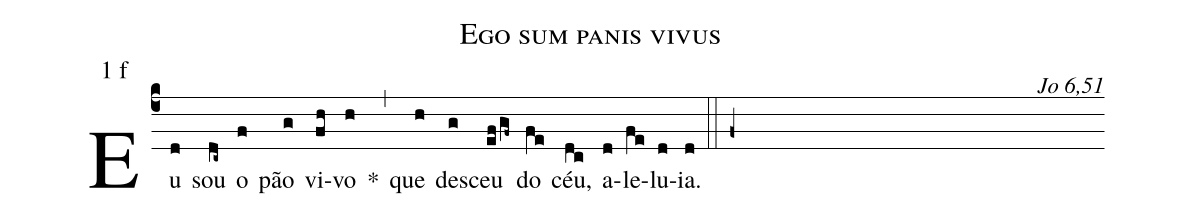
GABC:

name: Ego sum panis vivus;
mode: 1;
mode-differentia: f;
commentary: Jo 6,51;
%%
(c4)

Eu(d) sou(dc~) o(f) pão(g) vi(fh)vo(h) *(,) que(h) des(g)ceu(ef/gf~) do(fe) céu,(dc) a(d)le(fe)lu(d)ia.(d)

(::)

(f+)
